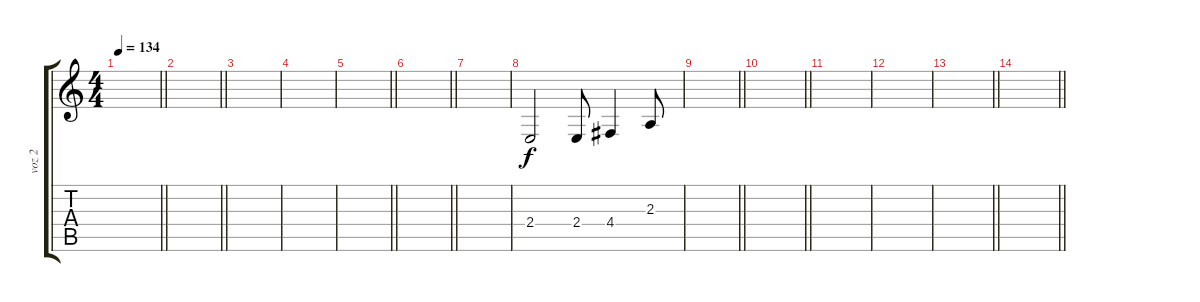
\track ("voz 2" "voz 2") {instrument flute}
\staff {score tabs}
\tuning (E4 B3 G3 D3 A2 E2) {hide}
\ts (4 4)
\tempo 134
\clef g2
\barLineRight lightlight
\ks c
|
\barLineRight lightlight
|
|
|
\barLineRight lightlight
|
\barLineRight lightlight
|
|
2.4.2 2.4.8 4.4.4 2.3.8 |
\barLineRight lightlight
|
\barLineRight lightlight
|
|
|
\barLineRight lightlight
|
\barLineRight lightlight
